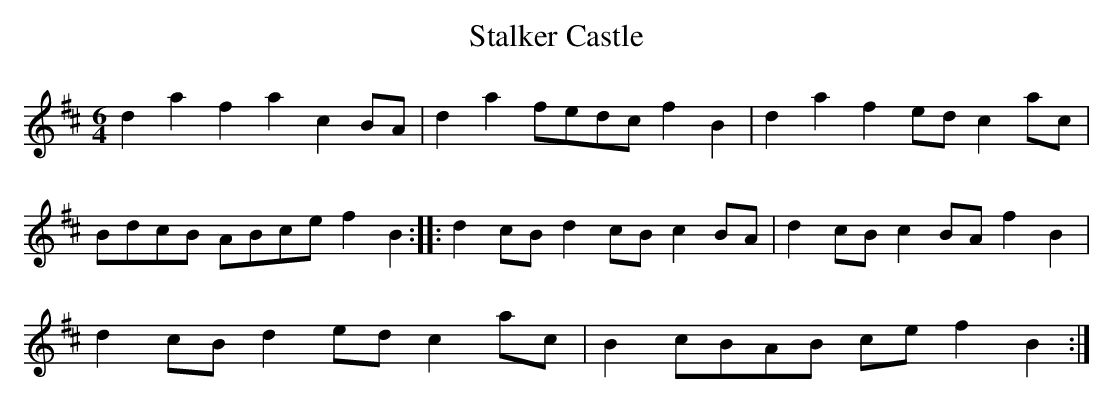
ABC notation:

X:1
T:Stalker Castle
L:1/8
M:6/4
K:Bm
d2 a2 f2 a2 c2 BA | d2 a2 fedc f2 B2 | d2 a2 f2 ed c2 ac |
BdcB ABce f2 B2 :: d2 cB d2 cB c2 BA | d2 cB c2 BA f2 B2 |
d2 cB d2 ed c2 ac | B2 cBAB ce f2 B2 :|
